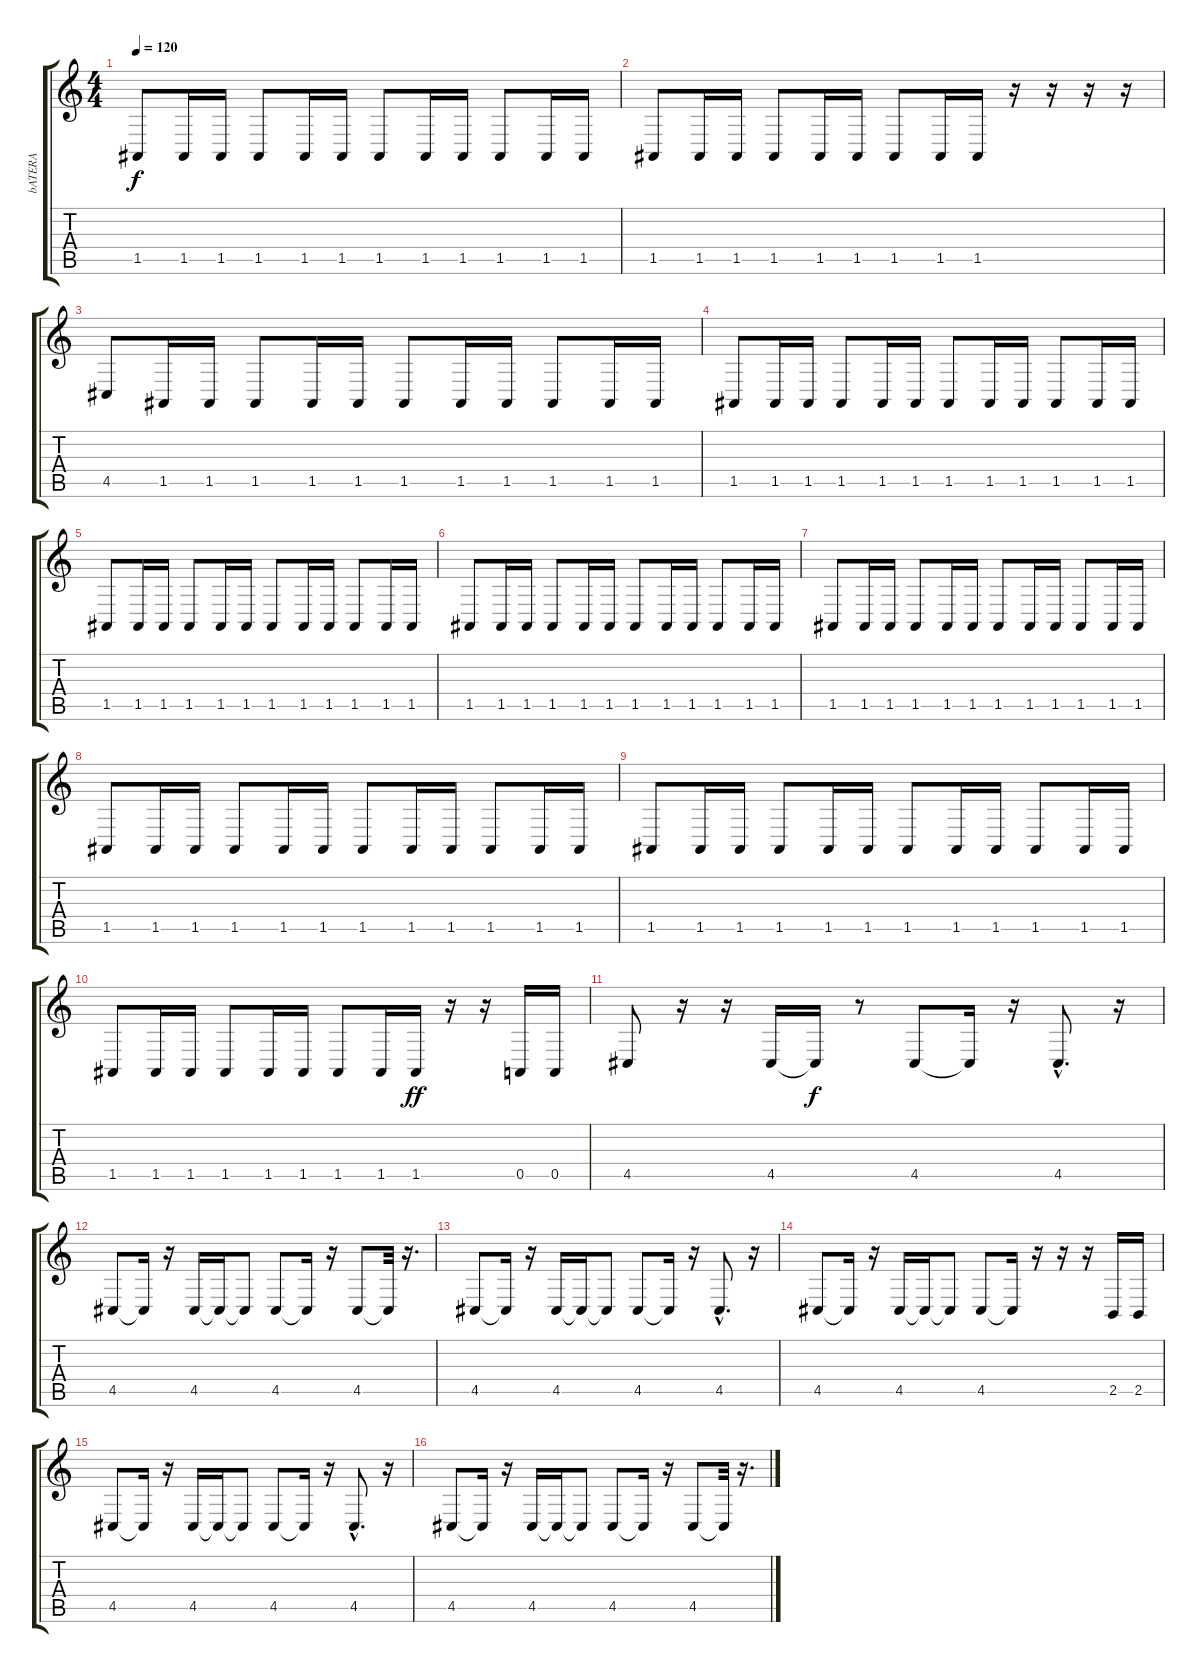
\track ("bATERA" "bATERA") {instrument rockorgan}
\staff {score tabs}
\tuning (E4 B3 G3 D3 A2 E2) {hide}
\ts (4 4)
\tempo 120
\clef g2
\ks c
1.5.8{dy f} 1.5.16 1.5.16 1.5.8 1.5.16 1.5.16 1.5.8 1.5.16 1.5.16 1.5.8 1.5.16 1.5.16 |
1.5.8 1.5.16 1.5.16 1.5.8 1.5.16 1.5.16 1.5.8 1.5.16 1.5.16 r.16 r.16 r.16 r.16 |
4.5.8 1.5.16 1.5.16 1.5.8 1.5.16 1.5.16 1.5.8 1.5.16 1.5.16 1.5.8 1.5.16 1.5.16 |
1.5.8 1.5.16 1.5.16 1.5.8 1.5.16 1.5.16 1.5.8 1.5.16 1.5.16 1.5.8 1.5.16 1.5.16 |
1.5.8 1.5.16 1.5.16 1.5.8 1.5.16 1.5.16 1.5.8 1.5.16 1.5.16 1.5.8 1.5.16 1.5.16 |
1.5.8 1.5.16 1.5.16 1.5.8 1.5.16 1.5.16 1.5.8 1.5.16 1.5.16 1.5.8 1.5.16 1.5.16 |
1.5.8 1.5.16 1.5.16 1.5.8 1.5.16 1.5.16 1.5.8 1.5.16 1.5.16 1.5.8 1.5.16 1.5.16 |
1.5.8 1.5.16 1.5.16 1.5.8 1.5.16 1.5.16 1.5.8 1.5.16 1.5.16 1.5.8 1.5.16 1.5.16 |
1.5.8 1.5.16 1.5.16 1.5.8 1.5.16 1.5.16 1.5.8 1.5.16 1.5.16 1.5.8 1.5.16 1.5.16 |
1.5.8 1.5.16 1.5.16 1.5.8 1.5.16 1.5.16 1.5.8 1.5.16 1.5.16{dy ff} r.16 r.16 0.5.16 0.5.16 |
4.5.8 r.16 r.16 4.5.16 4.5{t}.16{dy f} r.8 4.5.8 4.5{t}.16 r.16 4.5{hac}.8{d} r.16 |
4.5.8 4.5{t}.16 r.16 4.5.16 4.5{t}.16 4.5{t}.8 4.5.8 4.5{t}.16 r.16 4.5.8 4.5{t}.32 r.16{d} |
4.5.8 4.5{t}.16 r.16 4.5.16 4.5{t}.16 4.5{t}.8 4.5.8 4.5{t}.16 r.16 4.5{hac}.8{d} r.16 |
4.5.8 4.5{t}.16 r.16 4.5.16 4.5{t}.16 4.5{t}.8 4.5.8 4.5{t}.16 r.16 r.16 r.16 2.5.16 2.5.16 |
4.5.8 4.5{t}.16 r.16 4.5.16 4.5{t}.16 4.5{t}.8 4.5.8 4.5{t}.16 r.16 4.5{hac}.8{d} r.16 |
4.5.8 4.5{t}.16 r.16 4.5.16 4.5{t}.16 4.5{t}.8 4.5.8 4.5{t}.16 r.16 4.5.8 4.5{t}.32 r.16{d}
